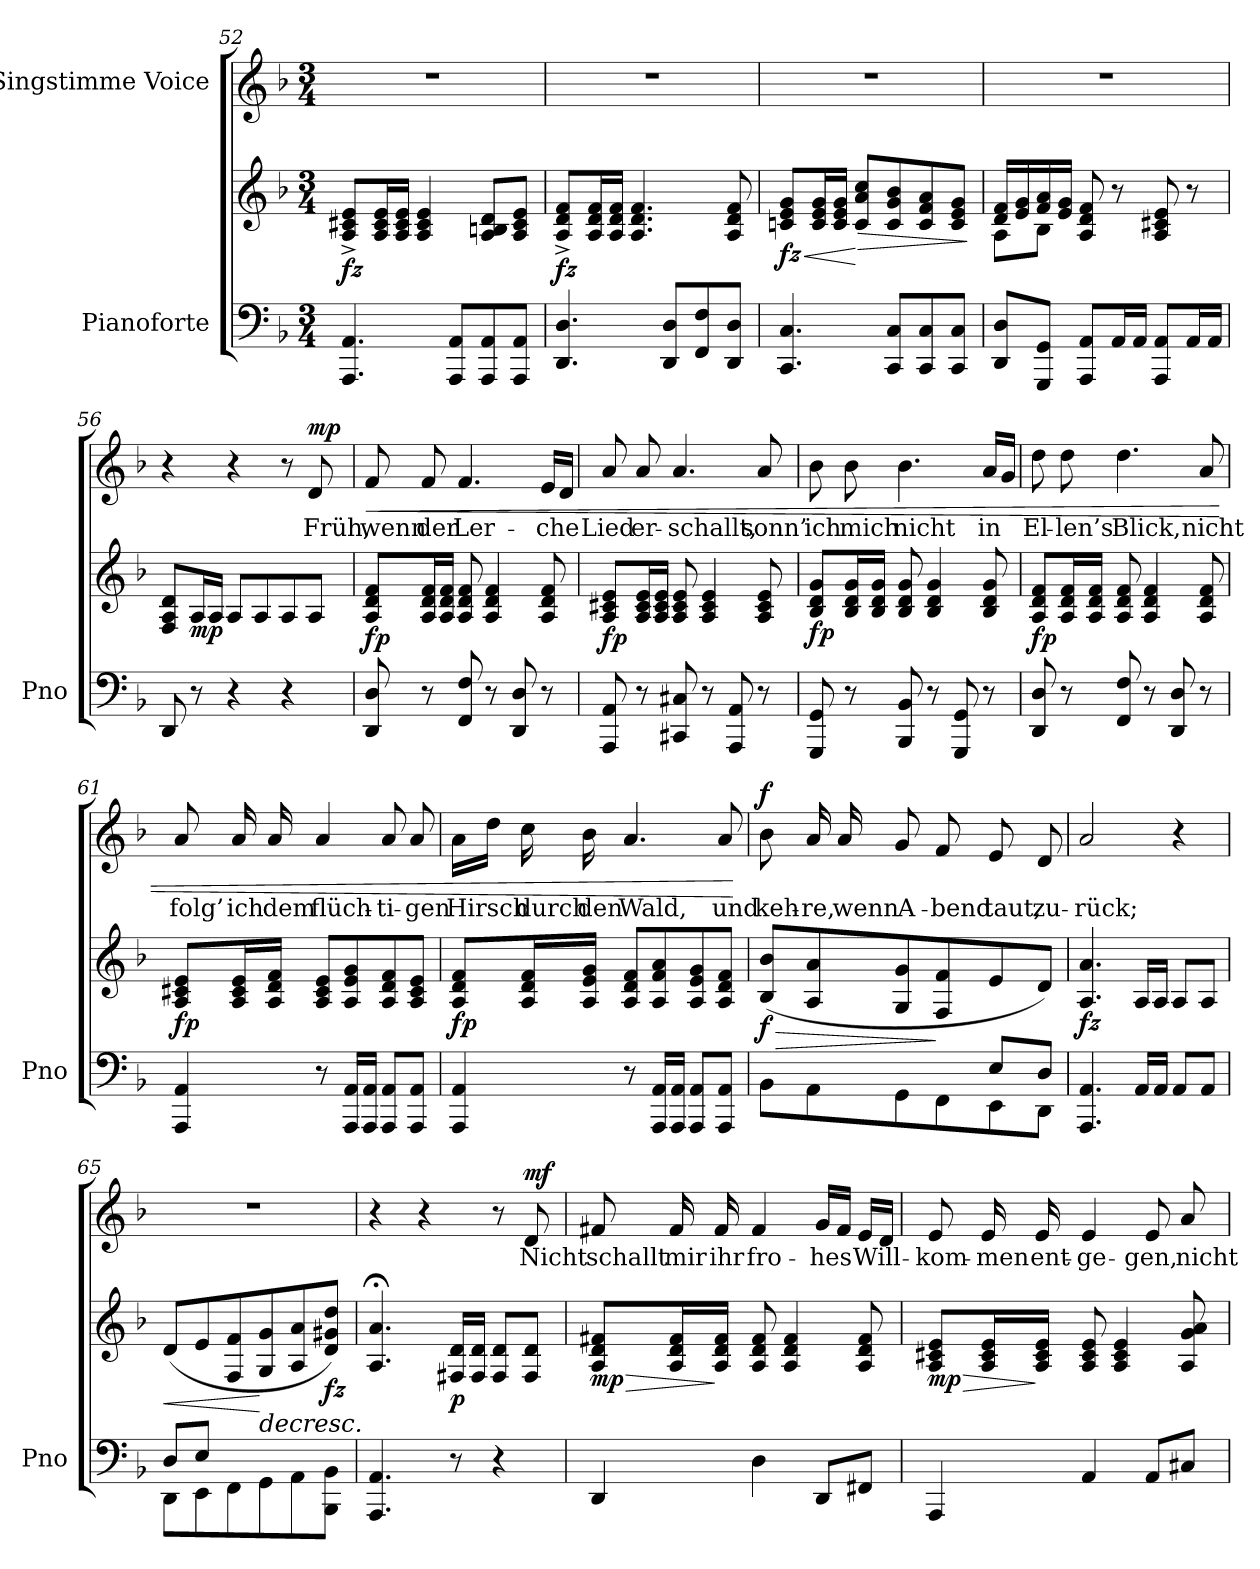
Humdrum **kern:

**kern	**kern	**dynam	**kern	**text	**dynam
*part2	*part2	*part2	*part1	*part1	*part1
*staff3	*staff2	*staff2/3	*staff1	*staff1	*staff1
*I"Pianoforte	*	*	*I"Singstimme Voice	*	*
*I'Pno	*	*	*	*	*
*clefF4	*clefG2	*	*clefG2	*	*
*k[b-]	*k[b-]	*	*k[b-]	*	*
*M3/4	*M3/4	*	*M3/4	*	*
=52	=52	=52	=52	=52	=52
!	!	!LO:DY:b	!	!	!
4.AAA/ 4.AA/	8A/^ 8c#X/^ 8e/^L	fz	2.r	.	.
.	16A/ 16c#/ 16e/L	.	.	.	.
.	16A/ 16c#/ 16e/JJ	.	.	.	.
.	4A/ 4c#/ 4e/	.	.	.	.
8AAA/ 8AA/L	.	.	.	.	.
8AAA/ 8AA/	8A/ 8Bn/ 8d/L	.	.	.	.
8AAA/ 8AA/J	8A/ 8c#/ 8e/J	.	.	.	.
=53	=53	=53	=53	=53	=53
!	!	!LO:DY:b	!	!	!
4.DD/ 4.D/	8A/^ 8d/^ 8f/^L	fz	2.r	.	.
.	16A/ 16d/ 16f/L	.	.	.	.
.	16A/ 16d/ 16f/JJ	.	.	.	.
.	4.A/ 4.d/ 4.f/	.	.	.	.
8DD/ 8D/L	.	.	.	.	.
8FF/ 8F/	.	.	.	.	.
8DD/ 8D/J	8A/ 8d/ 8f/	.	.	.	.
!!LO:LB:g=z
=54	=54	=54	=54	=54	=54
!	!	!LO:HP:b	!	!	!
!	!	!LO:DY:n=1:b	!	!	!
4.CC/ 4.C/	8cn/ 8e/ 8g/L	< fz	2.r	.	.
.	16c/ 16e/ 16g/L	.	.	.	.
.	16c/ 16e/ 16g/JJ	.	.	.	.
!	!	!LO:HP:n=1:b	!	!	!
.	8c/ 8a/ 8cc/L	[ >	.	.	.
8CC/ 8C/L	8c/ 8g/ 8b-/	.	.	.	.
8CC/ 8C/	8c/ 8f/ 8a/	.	.	.	.
8CC/ 8C/J	8c/ 8e/ 8g/J	.	.	.	.
.	.	]	.	.	.
=55	=55	=55	=55	=55	=55
*	*^	*	*	*	*
8DD/ 8D/L	16d/ 16f/LL	8A\L	.	2.r	.	.
.	16e/ 16g/	.	.	.	.	.
8GGG/ 8GG/J	16f/ 16a/	8B-\J	.	.	.	.
.	16e/ 16g/JJ	.	.	.	.	.
8AAA/ 8AA/L	8A/ 8d/ 8f/	2ryy	.	.	.	.
16AA/L	8r	.	.	.	.	.
16AA/JJ	.	.	.	.	.	.
8AAA/ 8AA/L	8A/ 8c#X/ 8e/	.	.	.	.	.
16AA/L	8r	.	.	.	.	.
16AA/JJ	.	.	.	.	.	.
*	*v	*v	*	*	*	*
=56	=56	=56	=56	=56	=56
8DD/	8F/ 8A/ 8d/L	.	4r	.	.
!	!	!LO:DY:b	!	!	!
8r	16A/L	mp	.	.	.
.	16A/JJ	.	.	.	.
4r	8A/L	.	4r	.	.
.	8A/	.	.	.	.
4r	8A/	.	8r	.	.
!	!	!	!	!LO:LY:b	!LO:DY:a
.	8A/J	.	8d/	Früh,	mp
=57	=57	=57	=57	=57	=57
!	!	!LO:DY:b	!	!LO:LY:b	!LO:HP:b
8DD/ 8D/	8A/ 8d/ 8f/L	fp	8f/	wenn	<
!	!	!	!	!LO:LY:b	!
8r	16A/ 16d/ 16f/L	.	8f/	der	.
.	16A/ 16d/ 16f/JJ	.	.	.	.
!	!	!	!	!LO:LY:b	!
8FF/ 8F/	8A/ 8d/ 8f/	.	4.f/	Ler-	.
8r	4A/ 4d/ 4f/	.	.	.	.
8DD/ 8D/	.	.	.	.	.
!	!	!	!	!LO:LY:b	!
8r	8A/ 8d/ 8f/	.	16e/LL	-che	.
.	.	.	16d/JJ	.	.
!!LO:LB:g=z
=58	=58	=58	=58	=58	=58
!	!	!LO:DY:b	!	!LO:LY:b	!
8AAA/ 8AA/	8A/ 8c#X/ 8e/L	fp	8a/	Lied	.
!	!	!	!	!LO:LY:b	!
8r	16A/ 16c#/ 16e/L	.	8a/	er-	.
.	16A/ 16c#/ 16e/JJ	.	.	.	.
!	!	!	!	!LO:LY:b	!
8CC#X/ 8C#X/	8A/ 8c#/ 8e/	.	4.a/	-schallt,	.
8r	4A/ 4c#/ 4e/	.	.	.	.
8AAA/ 8AA/	.	.	.	.	.
!	!	!	!	!LO:LY:b	!
8r	8A/ 8c#/ 8e/	.	8a/	sonn’	.
=59	=59	=59	=59	=59	=59
!	!	!LO:DY:b	!	!LO:LY:b	!
8GGG/ 8GG/	8B-/ 8d/ 8g/L	fp	8b-\	ich	.
!	!	!	!	!LO:LY:b	!
8r	16B-/ 16d/ 16g/L	.	8b-\	mich	.
.	16B-/ 16d/ 16g/JJ	.	.	.	.
!	!	!	!	!LO:LY:b	!
8BBB-/ 8BB-/	8B-/ 8d/ 8g/	.	4.b-\	nicht	.
8r	4B-/ 4d/ 4g/	.	.	.	.
8GGG/ 8GG/	.	.	.	.	.
!	!	!	!	!LO:LY:b	!
8r	8B-/ 8d/ 8g/	.	16a/LL	in	.
.	.	.	16g/JJ	.	.
=60	=60	=60	=60	=60	=60
!	!	!LO:DY:b	!	!LO:LY:b	!
8DD/ 8D/	8A/ 8d/ 8f/L	fp	8dd\	El-	.
!	!	!	!	!LO:LY:b	!
8r	16A/ 16d/ 16f/L	.	8dd\	-len’s	.
.	16A/ 16d/ 16f/JJ	.	.	.	.
!	!	!	!	!LO:LY:b	!
8FF/ 8F/	8A/ 8d/ 8f/	.	4.dd\	Blick,	.
8r	4A/ 4d/ 4f/	.	.	.	.
8DD/ 8D/	.	.	.	.	.
!	!	!	!	!LO:LY:b	!
8r	8A/ 8d/ 8f/	.	8a/	nicht	.
=61	=61	=61	=61	=61	=61
!	!	!LO:DY:b	!	!LO:LY:b	!
4AAA/ 4AA/	8A/ 8c#X/ 8e/L	fp	8a/	folg’	.
!	!	!	!	!LO:LY:b	!
.	16A/ 16c#/ 16e/L	.	16a/	ich	.
!	!	!	!	!LO:LY:b	!
.	16A/ 16d/ 16f/JJ	.	16a/	dem	.
!	!	!	!	!LO:LY:b	!
8r	8A/ 8c#/ 8e/L	.	4a/	flüch-	.
16AAA/ 16AA/LL	8A/ 8e/ 8g/	.	.	.	.
16AAA/ 16AA/JJ	.	.	.	.	.
!	!	!	!	!LO:LY:b	!
8AAA/ 8AA/L	8A/ 8d/ 8f/	.	8a/	-ti-	.
!	!	!	!	!LO:LY:b	!
8AAA/ 8AA/J	8A/ 8c#/ 8e/J	.	8a/	-gen	.
!!LO:PB:g=z
=62	=62	=62	=62	=62	=62
!	!	!LO:DY:b	!	!LO:LY:b	!
4AAA/ 4AA/	8A/ 8d/ 8f/L	fp	16a\LL	Hirsch	.
.	.	.	16dd\JJ	.	.
!	!	!	!	!LO:LY:b	!
.	16A/ 16d/ 16f/L	.	16cc\	durch	.
!	!	!	!	!LO:LY:b	!
.	16A/ 16e/ 16g/JJ	.	16b-\	den	.
!	!	!	!	!LO:LY:b	!
8r	8A/ 8d/ 8f/L	.	4.a/	Wald,	.
16AAA/ 16AA/LL	8A/ 8f/ 8a/	.	.	.	.
16AAA/ 16AA/JJ	.	.	.	.	.
8AAA/ 8AA/L	8A/ 8e/ 8g/	.	.	.	.
!	!	!	!	!LO:LY:b	!
8AAA/ 8AA/J	8A/ 8d/ 8f/J	.	8a/	und	.
.	.	.	.	.	[
=63	=63	=63	=63	=63	=63
*^	*	*	*	*	*
!	!	!	!LO:HP:b	!	!LO:LY:b	!
!	!	!	!LO:DY:n=1:b	!	!	!LO:DY:a
2ryy	8BB-\L	(>8B-/ 8b-/L	> f	8b-\	keh-	f
!	!	!	!	!	!LO:LY:b	!
.	8AA\	8A/ 8a/	.	16a/	-re,	.
!	!	!	!	!	!LO:LY:b	!
.	.	.	.	16a/	wenn	.
!	!	!	!	!	!LO:LY:b	!
.	8GG\	8G/ 8g/	.	8g/	A-	.
!	!	!	!	!	!LO:LY:b	!
.	8FF\	8F/ 8f/	]	8f/	-bend	.
!	!	!	!	!	!LO:LY:b	!
8E/L	8EE\	8e/	.	8e/	taut,	.
!	!	!	!	!	!LO:LY:b	!
8D/J	8DD\J	8d/J)	.	8d/	zu-	.
=64	=64	=64	=64	=64	=64	=64
!	!	!	!LO:DY:b	!	!LO:LY:b	!
*v	*v	*	*	*	*	*
4.AAA/ 4.AA/	4.A/ 4.a/	fz	2a/	-rück;	.
16AA/LL	16A/LL	.	.	.	.
16AA/JJ	16A/JJ	.	.	.	.
8AA/L	8A/L	.	4r	.	.
8AA/J	8A/J	.	.	.	.
=65	=65	=65	=65	=65	=65
*^	*	*	*	*	*
!	!	!	!LO:HP:b	!	!	!
8D/L	8DD\L	(>8d/L	<	2.r	.	.
8E/J	8EE\	8e/	.	.	.	.
2ryy	8FF\	8F/ 8f/	.	.	.	.
!	!	!	!LO:HP:n=1:b	!	!	!
.	8GG\	8G/ 8g/	[ >	.	.	.
.	8AA\	8A/ 8a/	.	.	.	.
!	!	!	!LO:DY:b	!	!	!
.	8BBB-\ 8BB-\J	8d/ 8g#X/ 8dd/J)	fz	.	.	.
*v	*v	*	*	*	*	*
.	.	]	.	.	.
!!LO:LB:g=z
=66	=66	=66	=66	=66	=66
4.AAA/ 4.AA/	4.A/;< 4.a/;<	.	4r	.	.
.	.	.	4r	.	.
!	!	!LO:DY:b	!	!	!
8r	16F#X/ 16d/LL	p	.	.	.
.	16F#/ 16d/JJ	.	.	.	.
4r	8F#/ 8d/L	.	8r	.	.
!	!	!	!	!LO:LY:b	!LO:DY:a
.	8F#/ 8d/J	.	8d/	Nicht	mf
=67	=67	=67	=67	=67	=67
!	!	!LO:HP:b	!	!LO:LY:b	!
!	!	!LO:DY:n=1:b	!	!	!
4DD/	8A/ 8d/ 8f#X/L	> mp	8f#X/	schallt	.
!	!	!	!	!LO:LY:b	!
.	16A/ 16d/ 16f#/L	.	16f#/	mir	.
!	!	!	!	!LO:LY:b	!
.	16A/ 16d/ 16f#/JJ	]	16f#/	ihr	.
!	!	!	!	!LO:LY:b	!
4D\	8A/ 8d/ 8f#/	.	4f#/	fro-	.
.	4A/ 4d/ 4f#/	.	.	.	.
!	!	!	!	!LO:LY:b	!
8DD/L	.	.	16g/LL	-hes	.
.	.	.	16f#/JJ	.	.
!	!	!	!	!LO:LY:b	!
8FF#X/J	8A/ 8d/ 8f#/	.	16e/LL	Will-	.
.	.	.	16d/JJ	.	.
=68	=68	=68	=68	=68	=68
!	!	!LO:HP:b	!	!LO:LY:b	!
!	!	!LO:DY:n=1:b	!	!	!
4AAA/	8A/ 8c#X/ 8e/L	> mp	8e/	-kom-	.
!	!	!	!	!LO:LY:b	!
.	16A/ 16c#/ 16e/L	.	16e/	-men	.
!	!	!	!	!LO:LY:b	!
.	16A/ 16c#/ 16e/JJ	]	16e/	ent-	.
!	!	!	!	!LO:LY:b	!
4AA/	8A/ 8c#/ 8e/	.	4e/	-ge-	.
.	4A/ 4c#/ 4e/	.	.	.	.
!	!	!	!	!LO:LY:b	!
8AA/L	.	.	8e/	-gen,	.
!	!	!	!	!LO:LY:b	!
8C#X/J	8A/ 8g/ 8a/	.	8a/	nicht	.
=	=	=	=	=	=
*-	*-	*-	*-	*-	*-
